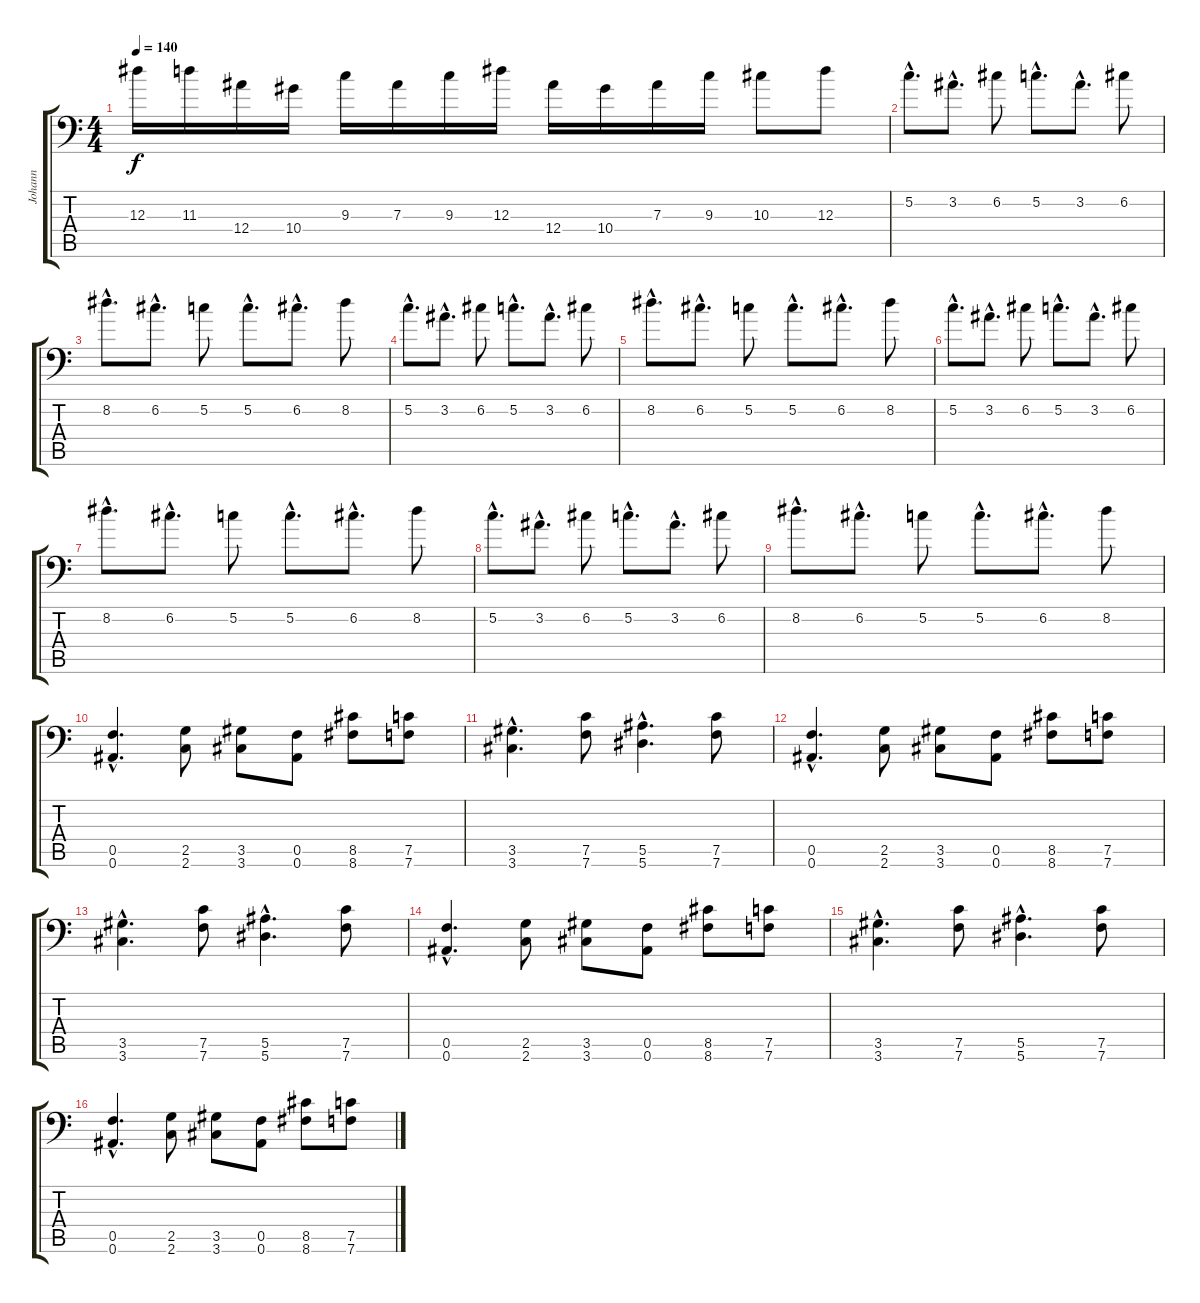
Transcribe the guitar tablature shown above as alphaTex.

\track ("Johann" "Johann") {instrument distortionguitar}
\staff {score tabs}
\tuning (C4 G3 Eb3 Bb2 F2 Bb1) {hide}
\ts (4 4)
\tempo 140
\clef f4
\ks c
12.3.16{dy f} 11.3.16 12.4.16 10.4.16 9.3.16 7.3.16 9.3.16 12.3.16 12.4.16 10.4.16 7.3.16 9.3.16 10.3.8 12.3.8 |
5.2{hac}.8{d} 3.2{hac}.8{d} 6.2.8 5.2{hac}.8{d} 3.2{hac}.8{d} 6.2.8 |
8.2{hac}.8{d} 6.2{hac}.8{d} 5.2.8 5.2{hac}.8{d} 6.2{hac}.8{d} 8.2.8 |
5.2{hac}.8{d} 3.2{hac}.8{d} 6.2.8 5.2{hac}.8{d} 3.2{hac}.8{d} 6.2.8 |
8.2{hac}.8{d} 6.2{hac}.8{d} 5.2.8 5.2{hac}.8{d} 6.2{hac}.8{d} 8.2.8 |
5.2{hac}.8{d} 3.2{hac}.8{d} 6.2.8 5.2{hac}.8{d} 3.2{hac}.8{d} 6.2.8 |
8.2{hac}.8{d} 6.2{hac}.8{d} 5.2.8 5.2{hac}.8{d} 6.2{hac}.8{d} 8.2.8 |
5.2{hac}.8{d} 3.2{hac}.8{d} 6.2.8 5.2{hac}.8{d} 3.2{hac}.8{d} 6.2.8 |
8.2{hac}.8{d} 6.2{hac}.8{d} 5.2.8 5.2{hac}.8{d} 6.2{hac}.8{d} 8.2.8 |
(0.5{hac} 0.6{hac}).4{d instrument distortionguitar} (2.5 2.6).8 (3.5 3.6).8 (0.5 0.6).8 (8.5 8.6).8 (7.5 7.6).8 |
(3.5{hac} 3.6{hac}).4{d} (7.5 7.6).8 (5.5{hac} 5.6{hac}).4{d} (7.5 7.6).8 |
(0.5{hac} 0.6{hac}).4{d} (2.5 2.6).8 (3.5 3.6).8 (0.5 0.6).8 (8.5 8.6).8 (7.5 7.6).8 |
(3.5{hac} 3.6{hac}).4{d} (7.5 7.6).8 (5.5{hac} 5.6{hac}).4{d} (7.5 7.6).8 |
(0.5{hac} 0.6{hac}).4{d} (2.5 2.6).8 (3.5 3.6).8 (0.5 0.6).8 (8.5 8.6).8 (7.5 7.6).8 |
(3.5{hac} 3.6{hac}).4{d} (7.5 7.6).8 (5.5{hac} 5.6{hac}).4{d} (7.5 7.6).8 |
(0.5{hac} 0.6{hac}).4{d} (2.5 2.6).8 (3.5 3.6).8 (0.5 0.6).8 (8.5 8.6).8 (7.5 7.6).8
